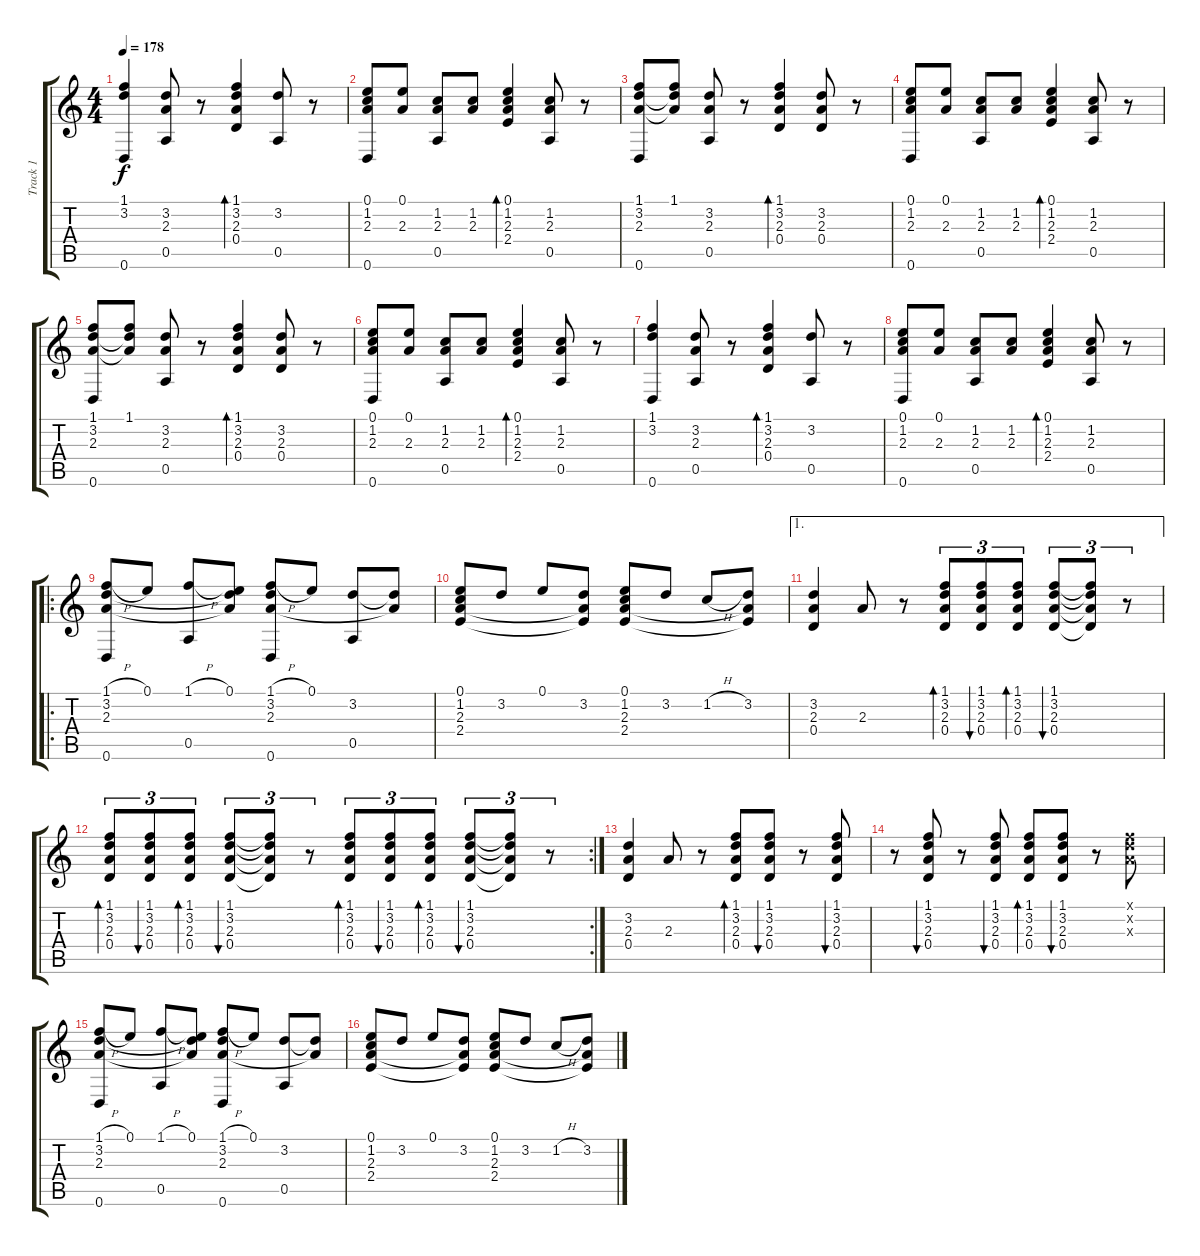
\track ("Track 1" "Track 1") {instrument acousticguitarsteel}
\staff {score tabs}
\tuning (E4 B3 G3 D3 A2 D2) {hide}
\ts (4 4)
\tempo 178
\clef g2
\ks c
(1.1 3.2 0.6).4{dy f} (3.2 2.3 0.5).8 r.8 (1.1 3.2 2.3 0.4).4{bd 60} (3.2 0.5).8 r.8 |
(0.1 1.2 2.3 0.6).8 (0.1 2.3).8 (1.2 2.3 0.5).8 (1.2 2.3).8 (0.1 1.2 2.3 2.4).4{bd 60} (1.2 2.3 0.5).8 r.8 |
(1.1 3.2 2.3 0.6).8 (1.1 3.2{t} 2.3{t}).8 (3.2 2.3 0.5).8 r.8 (1.1 3.2 2.3 0.4).4{bd 60} (3.2 2.3 0.4).8 r.8 |
(0.1 1.2 2.3 0.6).8 (0.1 2.3).8 (1.2 2.3 0.5).8 (1.2 2.3).8 (0.1 1.2 2.3 2.4).4{bd 60} (1.2 2.3 0.5).8 r.8 |
(1.1 3.2 2.3 0.6).8 (1.1 3.2{t} 2.3{t}).8 (3.2 2.3 0.5).8 r.8 (1.1 3.2 2.3 0.4).4{bd 60} (3.2 2.3 0.4).8 r.8 |
(0.1 1.2 2.3 0.6).8 (0.1 2.3).8 (1.2 2.3 0.5).8 (1.2 2.3).8 (0.1 1.2 2.3 2.4).4{bd 60} (1.2 2.3 0.5).8 r.8 |
(1.1 3.2 0.6).4 (3.2 2.3 0.5).8 r.8 (1.1 3.2 2.3 0.4).4{bd 60} (3.2 0.5).8 r.8 |
(0.1 1.2 2.3 0.6).8 (0.1 2.3).8 (1.2 2.3 0.5).8 (1.2 2.3).8 (0.1 1.2 2.3 2.4).4{bd 60} (1.2 2.3 0.5).8 r.8 |
\ro
(1.1{h} 3.2 2.3 0.6).8 0.1.8 (1.1{h} 0.5).8 (0.1 3.2{t} 2.3{t}).8 (1.1{h} 3.2 2.3 0.6).8 0.1.8 (3.2 0.5).8 (3.2{t} 2.3{t}).8 |
(0.1 1.2 2.3 2.4).8 3.2.8 0.1.8 (3.2 2.3{t} 2.4{t}).8 (0.1 1.2 2.3 2.4).8 3.2.8 1.2{h}.8 (3.2 2.3{t} 2.4{t}).8 |
\ae 1
(3.2 2.3 0.4).4 2.3.8 r.8 (1.1 3.2 2.3 0.4).8{tu (3 2) bd 60} (1.1 3.2 2.3 0.4).8{tu (3 2) bu 60} (1.1 3.2 2.3 0.4).8{tu (3 2) bd 60} (1.1 3.2 2.3 0.4).8{tu (3 2) bu 60} (1.1{t} 3.2{t} 2.3{t} 0.4{t}).8{tu (3 2)} r.8{tu (3 2)} |
\rc 2
(1.1 3.2 2.3 0.4).8{tu (3 2) bd 60} (1.1 3.2 2.3 0.4).8{tu (3 2) bu 60} (1.1 3.2 2.3 0.4).8{tu (3 2) bd 60} (1.1 3.2 2.3 0.4).8{tu (3 2) bu 60} (1.1{t} 3.2{t} 2.3{t} 0.4{t}).8{tu (3 2)} r.8{tu (3 2)} (1.1 3.2 2.3 0.4).8{tu (3 2) bd 60} (1.1 3.2 2.3 0.4).8{tu (3 2) bu 60} (1.1 3.2 2.3 0.4).8{tu (3 2) bd 60} (1.1 3.2 2.3 0.4).8{tu (3 2) bu 60} (1.1{t} 3.2{t} 2.3{t} 0.4{t}).8{tu (3 2)} r.8{tu (3 2)} |
(3.2 2.3 0.4).4 2.3.8 r.8 (1.1 3.2 2.3 0.4).8{bd 60} (1.1 3.2 2.3 0.4).8{bu 60} r.8 (1.1 3.2 2.3 0.4).8{bu 60} |
r.8 (1.1 3.2 2.3 0.4).8{bu 60} r.8 (1.1 3.2 2.3 0.4).8{bu 60} (1.1 3.2 2.3 0.4).8{bd 60} (1.1 3.2 2.3 0.4).8{bu 60} r.8 (1.1{x} 3.2{x} 2.3{x}).8 |
(1.1{h} 3.2 2.3 0.6).8 0.1.8 (1.1{h} 0.5).8 (0.1 3.2{t} 2.3{t}).8 (1.1{h} 3.2 2.3 0.6).8 0.1.8 (3.2 0.5).8 (3.2{t} 2.3{t}).8 |
(0.1 1.2 2.3 2.4).8 3.2.8 0.1.8 (3.2 2.3{t} 2.4{t}).8 (0.1 1.2 2.3 2.4).8 3.2.8 1.2{h}.8 (3.2 2.3{t} 2.4{t}).8
